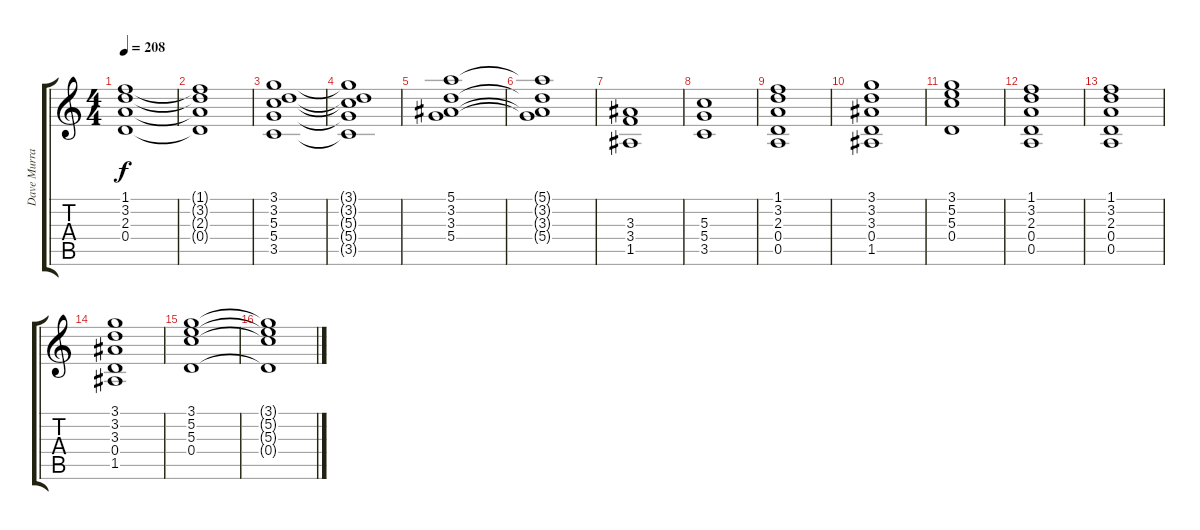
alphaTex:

\track ("Dave Murray" "Dave Murra") {instrument distortionguitar}
\staff {score tabs}
\tuning (E4 B3 G3 D3 A2 E2) {hide}
\ts (4 4)
\tempo 208
\clef g2
\ks c
(1.1 3.2 2.3 0.4).1{dy f} |
(1.1{t} 3.2{t} 2.3{t} 0.4{t}).1 |
(3.1 3.2 5.3 5.4 3.5).1 |
(3.1{t} 3.2{t} 5.3{t} 5.4{t} 3.5{t}).1 |
(5.1 3.2 3.3 5.4).1 |
(5.1{t} 3.2{t} 3.3{t} 5.4{t}).1 |
(3.3 3.4 1.5).1 |
(5.3 5.4 3.5).1 |
(1.1 3.2 2.3 0.4 0.5).1 |
(3.1 3.2 3.3 0.4 1.5).1 |
(3.1 5.2 5.3 0.4).1 |
(1.1 3.2 2.3 0.4 0.5).1 |
(1.1 3.2 2.3 0.4 0.5).1 |
(3.1 3.2 3.3 0.4 1.5).1 |
(3.1 5.2 5.3 0.4).1 |
(3.1{t} 5.2{t} 5.3{t} 0.4{t}).1
